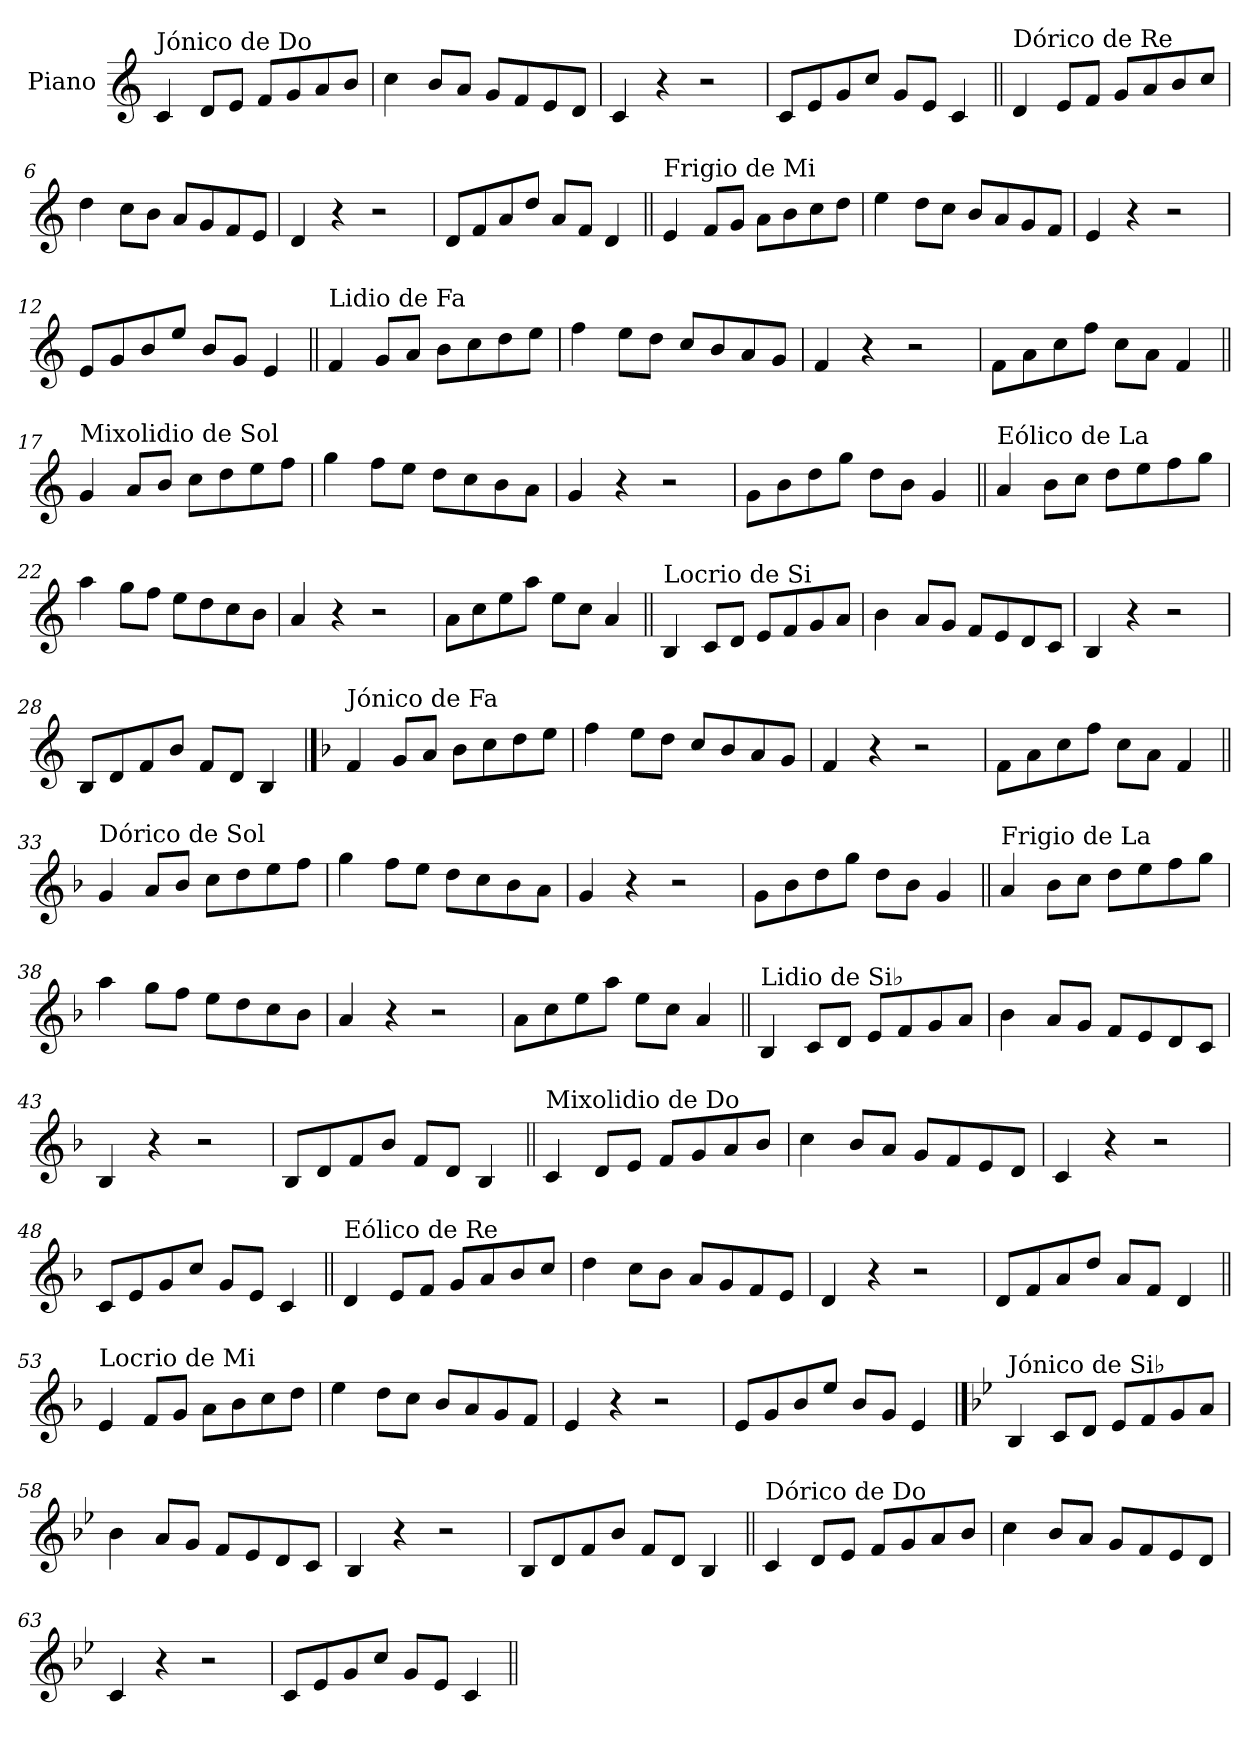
**kern
*part1
*staff1
*I"Piano
*I'Pno.
*clefG2
*k[]
=1
!LO:TX:a:t=Jónico de Do
4c/
8d/L
8e/J
8f/L
8g/
8a/
8b/J
=2
4cc\
8b/L
8a/J
8g/L
8f/
8e/
8d/J
=3
4c/
4r
2r
=4
8c/L
8e/
8g/
8cc/J
8g/L
8e/J
4c/
!!LO:LB:g=z
=5||
!LO:TX:a:t=Dórico de Re
4d/
8e/L
8f/J
8g/L
8a/
8b/
8cc/J
=6
4dd\
8cc\L
8b\J
8a/L
8g/
8f/
8e/J
=7
4d/
4r
2r
=8
8d/L
8f/
8a/
8dd/J
8a/L
8f/J
4d/
!!LO:LB:g=z
=9||
!LO:TX:a:t=Frigio de Mi
4e/
8f/L
8g/J
8a\L
8b\
8cc\
8dd\J
=10
4ee\
8dd\L
8cc\J
8b/L
8a/
8g/
8f/J
=11
4e/
4r
2r
=12
8e/L
8g/
8b/
8ee/J
8b/L
8g/J
4e/
!!LO:LB:g=z
=13||
!LO:TX:a:t=Lidio de Fa
4f/
8g/L
8a/J
8b\L
8cc\
8dd\
8ee\J
=14
4ff\
8ee\L
8dd\J
8cc/L
8b/
8a/
8g/J
=15
4f/
4r
2r
=16
8f\L
8a\
8cc\
8ff\J
8cc\L
8a\J
4f/
!!LO:LB:g=z
=17||
!LO:TX:a:t=Mixolidio de Sol
4g/
8a/L
8b/J
8cc\L
8dd\
8ee\
8ff\J
=18
4gg\
8ff\L
8ee\J
8dd\L
8cc\
8b\
8a\J
=19
4g/
4r
2r
=20
8g\L
8b\
8dd\
8gg\J
8dd\L
8b\J
4g/
!!LO:LB:g=z
=21||
!LO:TX:a:t=Eólico de La
4a/
8b\L
8cc\J
8dd\L
8ee\
8ff\
8gg\J
=22
4aa\
8gg\L
8ff\J
8ee\L
8dd\
8cc\
8b\J
=23
4a/
4r
2r
=24
8a\L
8cc\
8ee\
8aa\J
8ee\L
8cc\J
4a/
!!LO:LB:g=z
=25||
!LO:TX:a:t=Locrio de Si
4B/
8c/L
8d/J
8e/L
8f/
8g/
8a/J
=26
4b\
8a/L
8g/J
8f/L
8e/
8d/
8c/J
=27
4B/
4r
2r
=28
8B/L
8d/
8f/
8b/J
8f/L
8d/J
4B/
!!LO:PB:g=z
==29
*k[b-]
!LO:TX:a:t=Jónico de Fa
4f/
8g/L
8a/J
8b-\L
8cc\
8dd\
8ee\J
=30
4ff\
8ee\L
8dd\J
8cc/L
8b-/
8a/
8g/J
=31
4f/
4r
2r
=32
8f\L
8a\
8cc\
8ff\J
8cc\L
8a\J
4f/
!!LO:LB:g=z
=33||
!LO:TX:a:t=Dórico de Sol
4g/
8a/L
8b-/J
8cc\L
8dd\
8ee\
8ff\J
=34
4gg\
8ff\L
8ee\J
8dd\L
8cc\
8b-\
8a\J
=35
4g/
4r
2r
=36
8g\L
8b-\
8dd\
8gg\J
8dd\L
8b-\J
4g/
!!LO:LB:g=z
=37||
!LO:TX:a:t=Frigio de La
4a/
8b-\L
8cc\J
8dd\L
8ee\
8ff\
8gg\J
=38
4aa\
8gg\L
8ff\J
8ee\L
8dd\
8cc\
8b-\J
=39
4a/
4r
2r
=40
8a\L
8cc\
8ee\
8aa\J
8ee\L
8cc\J
4a/
!!LO:LB:g=z
=41||
!LO:TX:a:t=Lidio de Si♭
4B-/
8c/L
8d/J
8e/L
8f/
8g/
8a/J
=42
4b-\
8a/L
8g/J
8f/L
8e/
8d/
8c/J
=43
4B-/
4r
2r
=44
8B-/L
8d/
8f/
8b-/J
8f/L
8d/J
4B-/
!!LO:LB:g=z
=45||
!LO:TX:a:t=Mixolidio de Do
4c/
8d/L
8e/J
8f/L
8g/
8a/
8b-/J
=46
4cc\
8b-/L
8a/J
8g/L
8f/
8e/
8d/J
=47
4c/
4r
2r
=48
8c/L
8e/
8g/
8cc/J
8g/L
8e/J
4c/
!!LO:LB:g=z
=49||
!LO:TX:a:t=Eólico de Re
4d/
8e/L
8f/J
8g/L
8a/
8b-/
8cc/J
=50
4dd\
8cc\L
8b-\J
8a/L
8g/
8f/
8e/J
=51
4d/
4r
2r
=52
8d/L
8f/
8a/
8dd/J
8a/L
8f/J
4d/
!!LO:LB:g=z
=53||
!LO:TX:a:t=Locrio de Mi
4e/
8f/L
8g/J
8a\L
8b-\
8cc\
8dd\J
=54
4ee\
8dd\L
8cc\J
8b-/L
8a/
8g/
8f/J
=55
4e/
4r
2r
=56
8e/L
8g/
8b-/
8ee/J
8b-/L
8g/J
4e/
!!LO:PB:g=z
==57
*k[b-e-]
!LO:TX:a:t=Jónico de Si♭
4B-/
8c/L
8d/J
8e-/L
8f/
8g/
8a/J
=58
4b-\
8a/L
8g/J
8f/L
8e-/
8d/
8c/J
=59
4B-/
4r
2r
=60
8B-/L
8d/
8f/
8b-/J
8f/L
8d/J
4B-/
!!LO:LB:g=z
=61||
!LO:TX:a:t=Dórico de Do
4c/
8d/L
8e-/J
8f/L
8g/
8a/
8b-/J
=62
4cc\
8b-/L
8a/J
8g/L
8f/
8e-/
8d/J
=63
4c/
4r
2r
=64
8c/L
8e-/
8g/
8cc/J
8g/L
8e-/J
4c/
=||
*-
